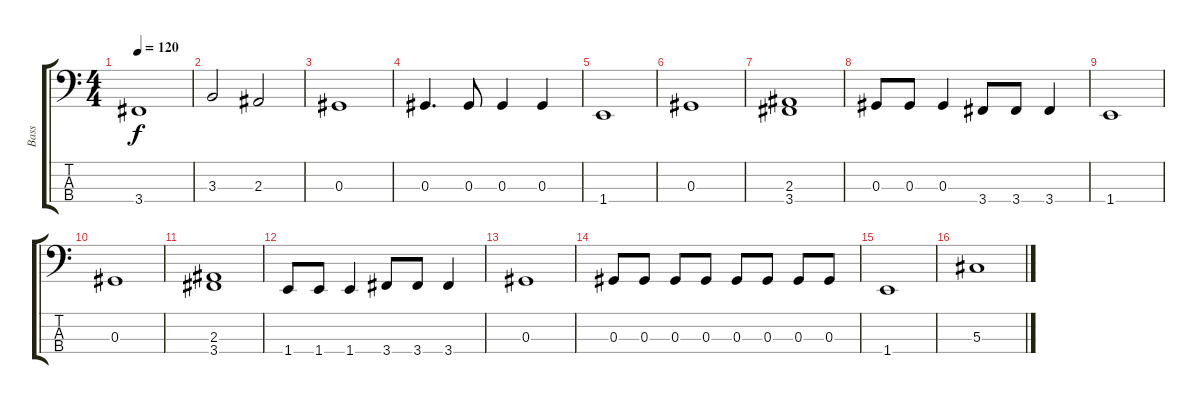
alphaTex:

\track ("Bass" "Bass") {instrument electricbassfinger}
\staff {score tabs}
\tuning (Gb2 Db2 Ab1 Eb1) {hide}
\ts (4 4)
\tempo 120
\clef f4
\ks c
3.4.1{dy f} |
3.3.2 2.3.2 |
0.3.1 |
0.3.4{d} 0.3.8 0.3.4 0.3.4 |
1.4.1 |
0.3.1 |
(2.3 3.4).1 |
0.3.8 0.3.8 0.3.4 3.4.8 3.4.8 3.4.4 |
1.4.1 |
0.3.1 |
(2.3 3.4).1 |
1.4.8 1.4.8 1.4.4 3.4.8 3.4.8 3.4.4 |
0.3.1 |
0.3.8 0.3.8 0.3.8 0.3.8 0.3.8 0.3.8 0.3.8 0.3.8 |
1.4.1 |
5.3.1
